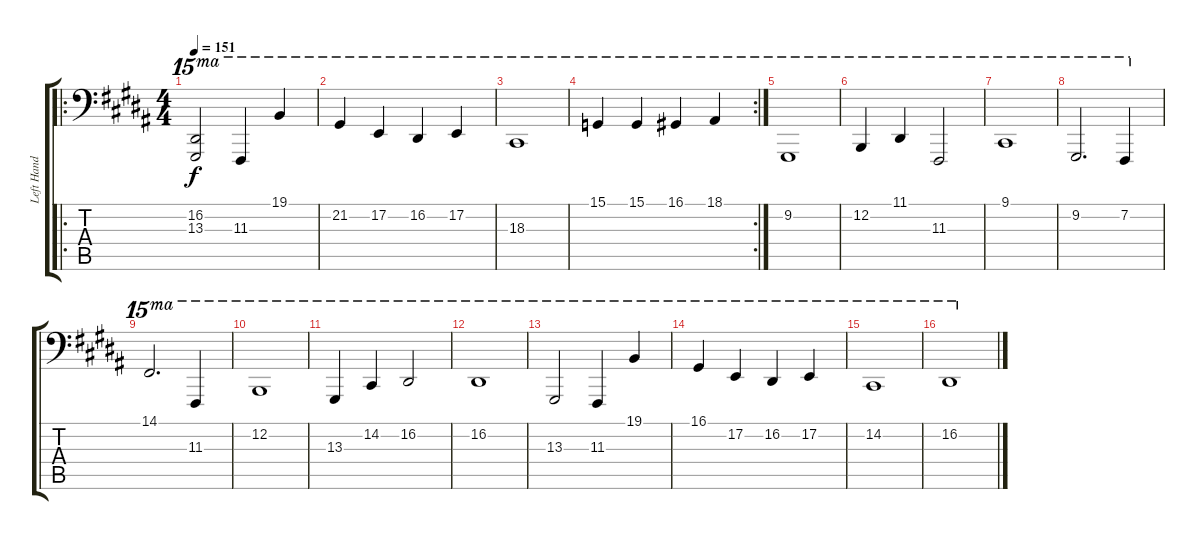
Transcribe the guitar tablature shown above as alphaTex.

\track ("Left Hand" "Left Hand") {instrument brightacousticpiano}
\staff {score tabs}
\tuning (E3 B2 G2 D2 A1 E1) {hide}
\ro
\ts (4 4)
\tempo 151
\clef f4
\ks g#minor
(16.2 13.3).2{ot 15ma dy f} 11.3.4{ot 15ma} 19.1.4{ot 15ma} |
21.2.4{ot 15ma} 17.2.4{ot 15ma} 16.2.4{ot 15ma} 17.2.4{ot 15ma} |
18.3.1{ot 15ma} |
\rc 2
15.1.4{ot 15ma} 15.1.4{ot 15ma} 16.1.4{ot 15ma} 18.1.4{ot 15ma} |
9.2.1{ot 15ma volume 13} |
12.2.4{ot 15ma} 11.1.4{ot 15ma} 11.3.2{ot 15ma} |
9.1.1{ot 15ma} |
9.2.2{d ot 15ma} 7.2.4{ot 15ma} |
14.1.2{d ot 15ma} 11.3.4{ot 15ma} |
12.2.1{ot 15ma} |
13.3.4{ot 15ma} 14.2.4{ot 15ma} 16.2.2{ot 15ma} |
16.2.1{ot 15ma} |
13.3.2{ot 15ma} 11.3.4{ot 15ma} 19.1.4{ot 15ma} |
16.1.4{ot 15ma} 17.2.4{ot 15ma} 16.2.4{ot 15ma} 17.2.4{ot 15ma} |
14.2.1{ot 15ma} |
16.2.1{ot 15ma}
